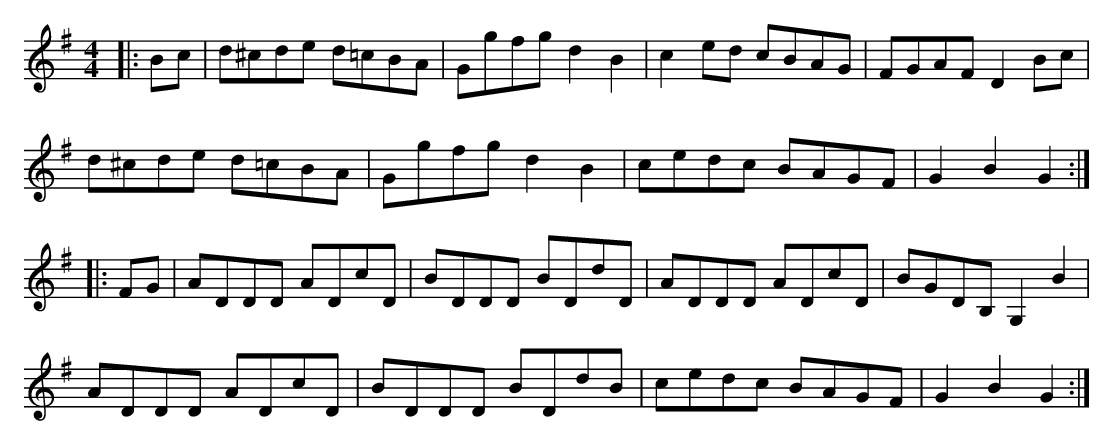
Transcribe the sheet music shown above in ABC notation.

X:1
M:4/4
K:G
|:Bc|d^cde d=cBA|Ggfg d2B2|c2ed cBAG|FGAF D2Bc|
d^cde d=cBA|Ggfg d2B2|cedc BAGF|G2B2 G2:|
|:FG|ADDD ADcD|BDDD BDdD|ADDD ADcD|BGDB, G,2B2|
ADDD ADcD|BDDD BDdB|cedc BAGF|G2B2 G2:|
